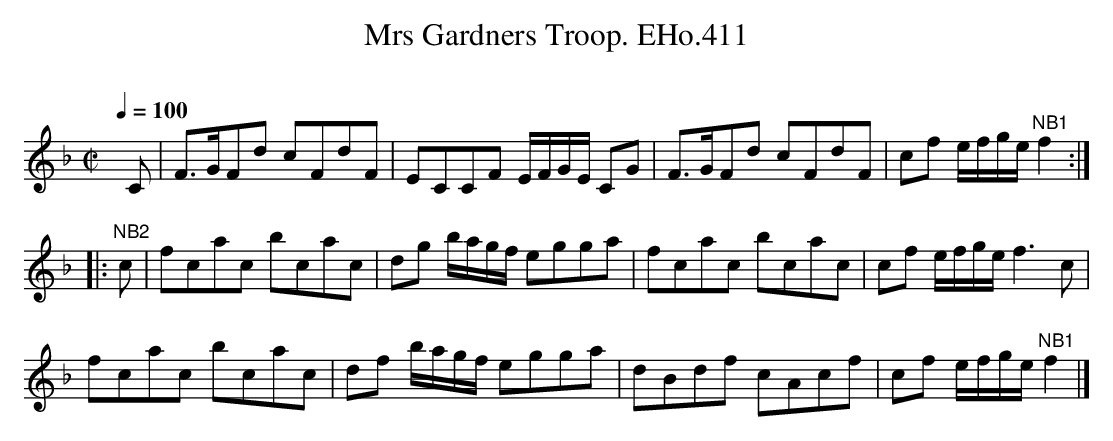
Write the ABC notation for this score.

X:1
T:Mrs Gardners Troop. EHo.411
M:C|
L:1/8
Q:1/4=100
O:
K:F
y C | F>GFd cFdF | ECCF E/F/G/E/ CG | F>GFd cFdF | cf e/f/g/e/ "NB1"f2 :|
|:"NB2" c | fcac bcac | dg b/a/g/f/ egga | fcac bcac | cf e/f/g/e/ f3c |
fcac bcac | df b/a/g/f/ egga | dBdf cAcf | cf e/f/g/e/ "NB1"f2 |]
